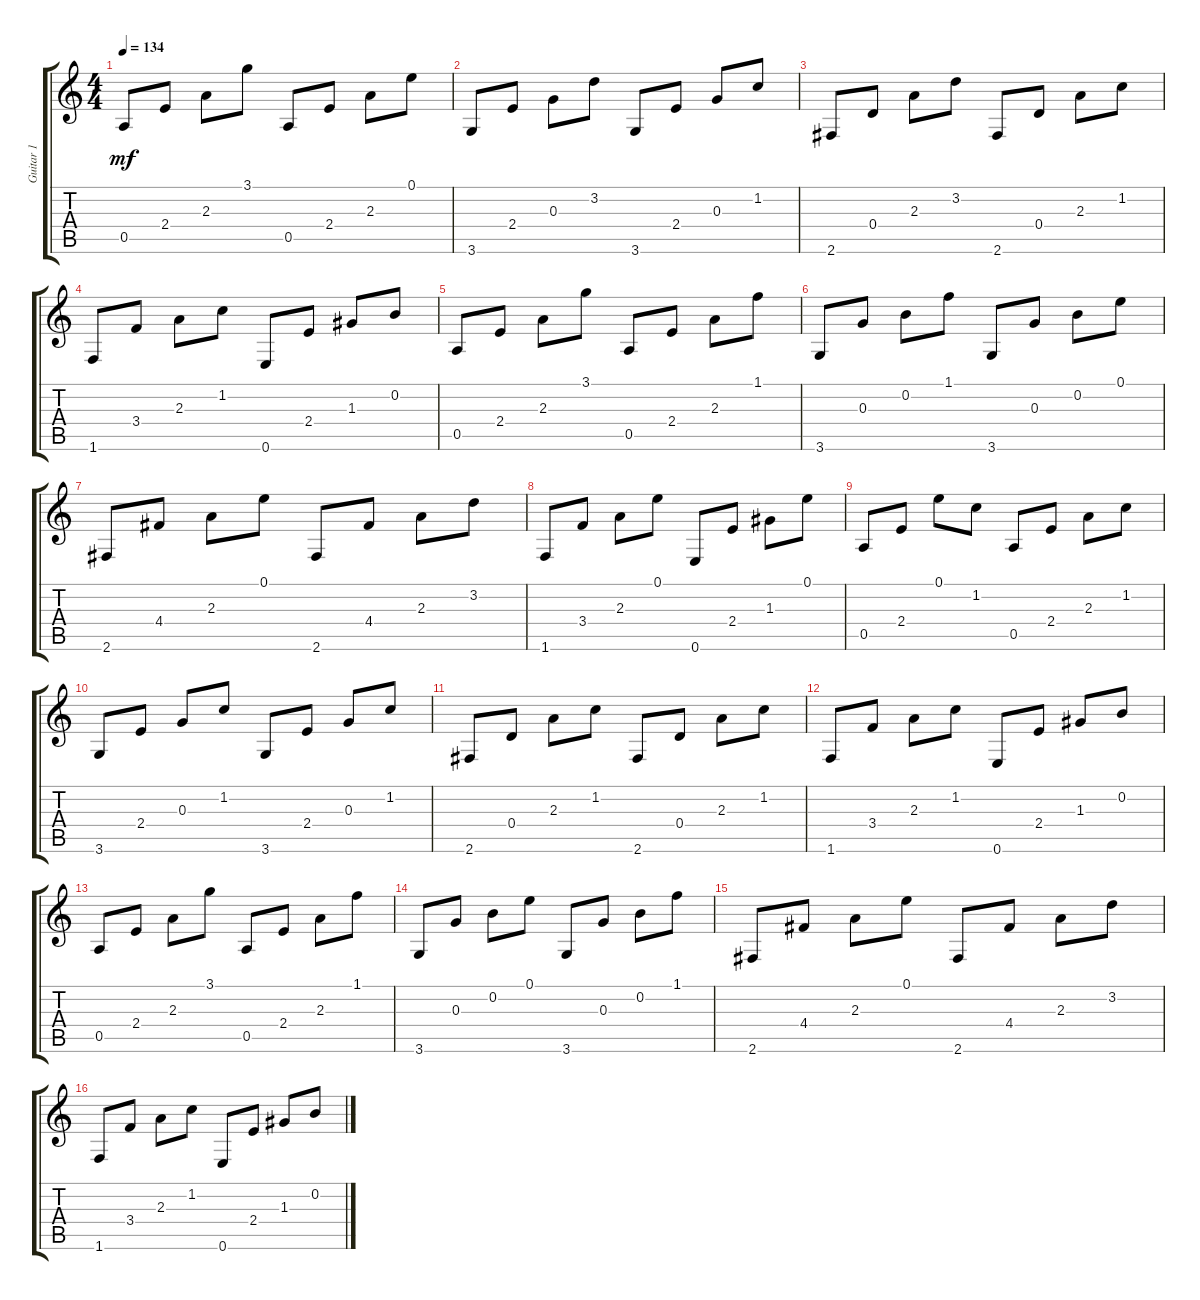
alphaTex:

\track ("Guitar 1" "Guitar 1") {instrument acousticguitarsteel}
\staff {score tabs}
\tuning (E4 B3 G3 D3 A2 E2) {hide}
\ts (4 4)
\tempo 134
\clef g2
\ks c
0.5.8{dy mf} 2.4.8 2.3.8 3.1.8 0.5.8 2.4.8 2.3.8 0.1.8 |
3.6.8 2.4.8 0.3.8 3.2.8 3.6.8 2.4.8 0.3.8 1.2.8 |
2.6.8 0.4.8 2.3.8 3.2.8 2.6.8 0.4.8 2.3.8 1.2.8 |
1.6.8 3.4.8 2.3.8 1.2.8 0.6.8 2.4.8 1.3.8 0.2.8 |
0.5.8 2.4.8 2.3.8 3.1.8 0.5.8 2.4.8 2.3.8 1.1.8 |
3.6.8 0.3.8 0.2.8 1.1.8 3.6.8 0.3.8 0.2.8 0.1.8 |
2.6.8 4.4.8 2.3.8 0.1.8 2.6.8 4.4.8 2.3.8 3.2.8 |
1.6.8 3.4.8 2.3.8 0.1.8 0.6.8 2.4.8 1.3.8 0.1.8 |
0.5.8 2.4.8 0.1.8 1.2.8 0.5.8 2.4.8 2.3.8 1.2.8 |
3.6.8 2.4.8 0.3.8 1.2.8 3.6.8 2.4.8 0.3.8 1.2.8 |
2.6.8 0.4.8 2.3.8 1.2.8 2.6.8 0.4.8 2.3.8 1.2.8 |
1.6.8 3.4.8 2.3.8 1.2.8 0.6.8 2.4.8 1.3.8 0.2.8 |
0.5.8 2.4.8 2.3.8 3.1.8 0.5.8 2.4.8 2.3.8 1.1.8 |
3.6.8 0.3.8 0.2.8 0.1.8 3.6.8 0.3.8 0.2.8 1.1.8 |
2.6.8 4.4.8 2.3.8 0.1.8 2.6.8 4.4.8 2.3.8 3.2.8 |
1.6.8 3.4.8 2.3.8 1.2.8 0.6.8 2.4.8 1.3.8 0.2.8
